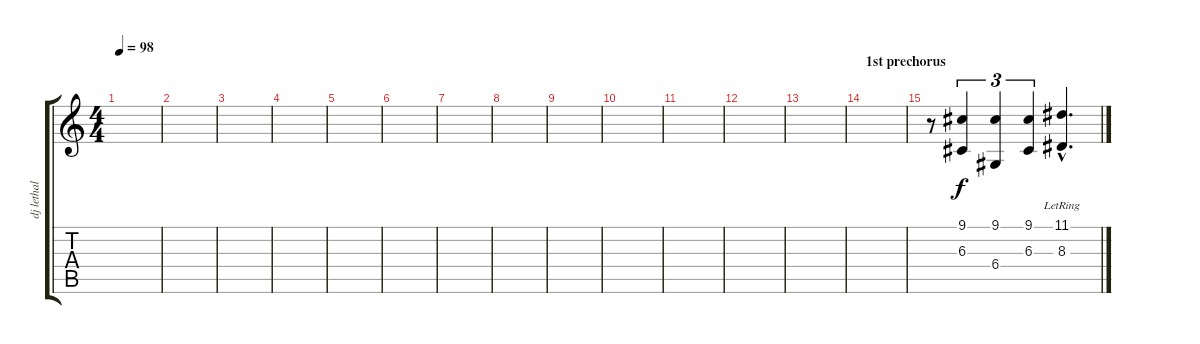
\track ("dj lethal" "dj lethal") {instrument lead6voice}
\staff {score tabs}
\tuning (E4 B3 G3 D3 A2 E2) {hide}
\ts (4 4)
\tempo 98
\clef g2
\ks c
|
|
|
|
|
|
|
|
|
|
|
|
|
\section ("" "1st prechorus")
|
r.8 (9.1 6.3).4{tu (3 2)} (9.1 6.4).4{tu (3 2)} (9.1 6.3).4{tu (3 2)} (11.1{hac lr} 8.3{hac lr}).4{d}
